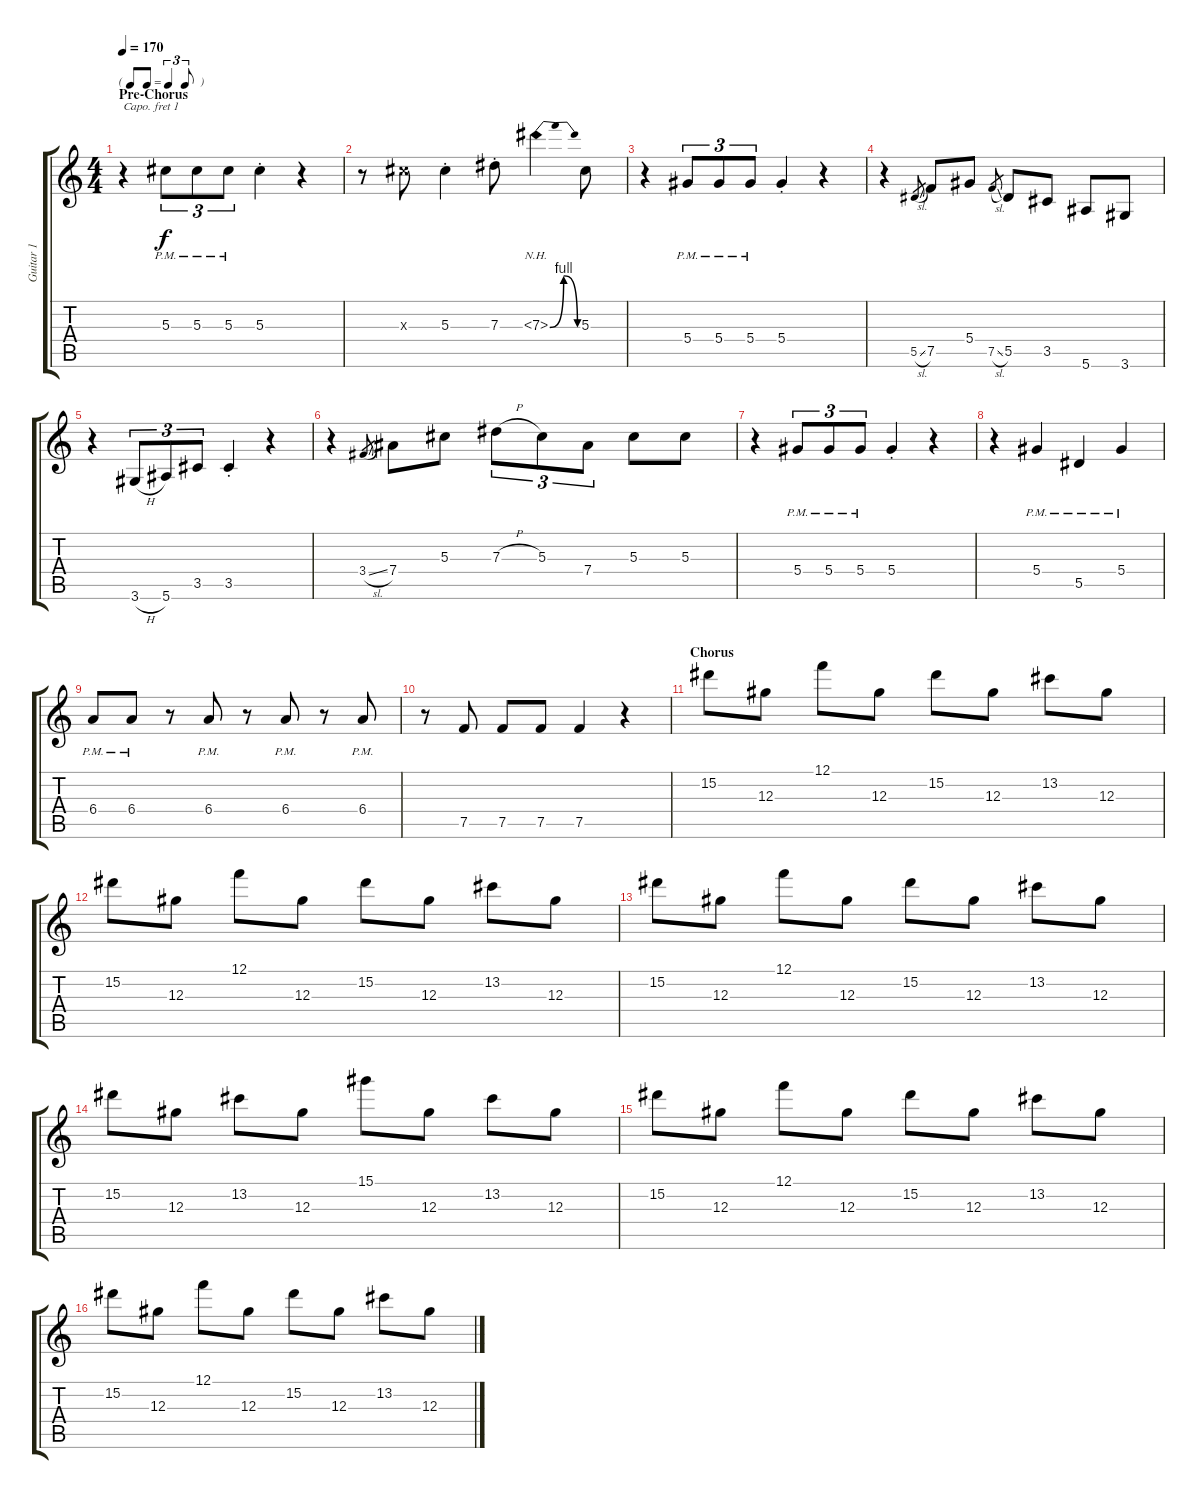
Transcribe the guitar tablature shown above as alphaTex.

\track ("Guitar 1" "Guitar 1") {instrument distortionguitar}
\staff {score tabs}
\capo 1
\tuning (E4 B3 G3 D3 A2 E2) {hide}
\ts (4 4)
\tf triplet8th
\section ("" "Pre-Chorus")
\tempo 170
\clef g2
\ks c
r.4{dy f} 5.3{pm}.8{tu (3 2)} 5.3{pm}.8{tu (3 2)} 5.3{pm}.8{tu (3 2)} 5.3{st}.4 r.4 |
r.8 5.3{x}.8 5.3{st}.4 7.3{st}.8 7.3{be (bendrelease 0 0 30 4 30 4 60 0) nh}.4 5.3.8 |
r.4 5.4{pm}.8{tu (3 2)} 5.4{pm}.8{tu (3 2)} 5.4{pm}.8{tu (3 2)} 5.4{st}.4 r.4 |
r.4 5.5{sl}.8{gr} 7.5.8 5.4.8 7.5{sl}.8{gr} 5.5.8 3.5.8 5.6.8 3.6.8 |
r.4 3.6{h}.8{tu (3 2)} 5.6.8{tu (3 2)} 3.5.8{tu (3 2)} 3.5{st}.4 r.4 |
r.4 3.4{sl}.8{gr} 7.4.8 5.3.8 7.3{h}.8{tu (3 2)} 5.3.8{tu (3 2)} 7.4.8{tu (3 2)} 5.3.8 5.3.8 |
r.4 5.4{pm}.8{tu (3 2)} 5.4{pm}.8{tu (3 2)} 5.4{pm}.8{tu (3 2)} 5.4{st}.4 r.4 |
r.4 5.4{pm}.4 5.5{pm}.4 5.4{pm}.4 |
6.4{pm}.8 6.4{pm}.8 r.8 6.4{pm}.8 r.8 6.4{pm}.8 r.8 6.4{pm}.8 |
r.8 7.5.8 7.5.8 7.5.8 7.5.4 r.4 |
\section ("" "Chorus")
15.2.8 12.3.8 12.1.8 12.3.8 15.2.8 12.3.8 13.2.8 12.3.8 |
15.2.8 12.3.8 12.1.8 12.3.8 15.2.8 12.3.8 13.2.8 12.3.8 |
15.2.8 12.3.8 12.1.8 12.3.8 15.2.8 12.3.8 13.2.8 12.3.8 |
15.2.8 12.3.8 13.2.8 12.3.8 15.1.8 12.3.8 13.2.8 12.3.8 |
15.2.8 12.3.8 12.1.8 12.3.8 15.2.8 12.3.8 13.2.8 12.3.8 |
15.2.8 12.3.8 12.1.8 12.3.8 15.2.8 12.3.8 13.2.8 12.3.8
